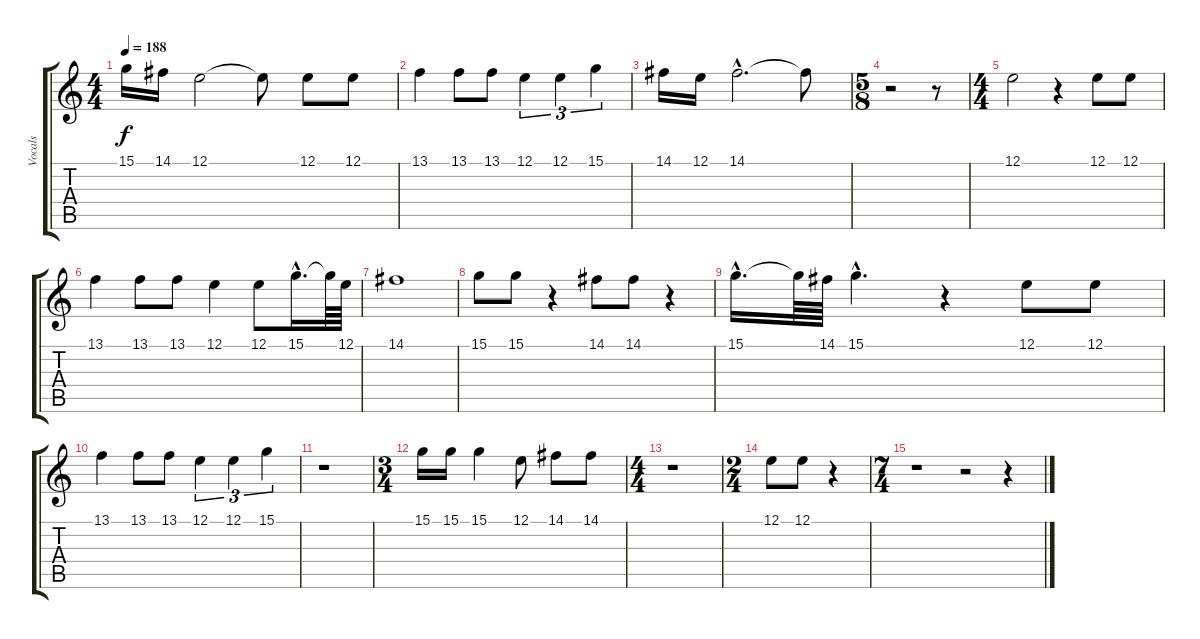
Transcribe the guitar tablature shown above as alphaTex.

\track ("Vocals" "Vocals") {instrument lead2sawtooth}
\staff {score tabs}
\tuning (E4 B3 G3 D3 A2 E2) {hide}
\ts (4 4)
\tempo 188
\clef g2
\ks c
15.1.16{dy f} 14.1.16 12.1.2 12.1{t}.8 12.1.8 12.1.8 |
13.1.4 13.1.8 13.1.8 12.1.4{tu (3 2)} 12.1.4{tu (3 2)} 15.1.4{tu (3 2)} |
14.1.16 12.1.16 14.1{hac}.2{d} 14.1{t}.8 |
\ts (5 8)
r.2 r.8 |
\ts (4 4)
12.1.2 r.4 12.1.8 12.1.8 |
13.1.4 13.1.8 13.1.8 12.1.4 12.1.8 15.1{hac}.16{d} 15.1{t}.64 12.1.64 |
14.1.1 |
15.1.8 15.1.8 r.4 14.1.8 14.1.8 r.4 |
15.1{hac}.16{d} 15.1{t}.64 14.1.64 15.1{hac}.4{d} r.4 12.1.8 12.1.8 |
13.1.4 13.1.8 13.1.8 12.1.4{tu (3 2)} 12.1.4{tu (3 2)} 15.1.4{tu (3 2)} |
r.1 |
\ts (3 4)
15.1.16 15.1.16 15.1.4 12.1.8 14.1.8 14.1.8 |
\ts (4 4)
r.1 |
\ts (2 4)
12.1.8 12.1.8 r.4 |
\ts (7 4)
r.1 r.2 r.4
